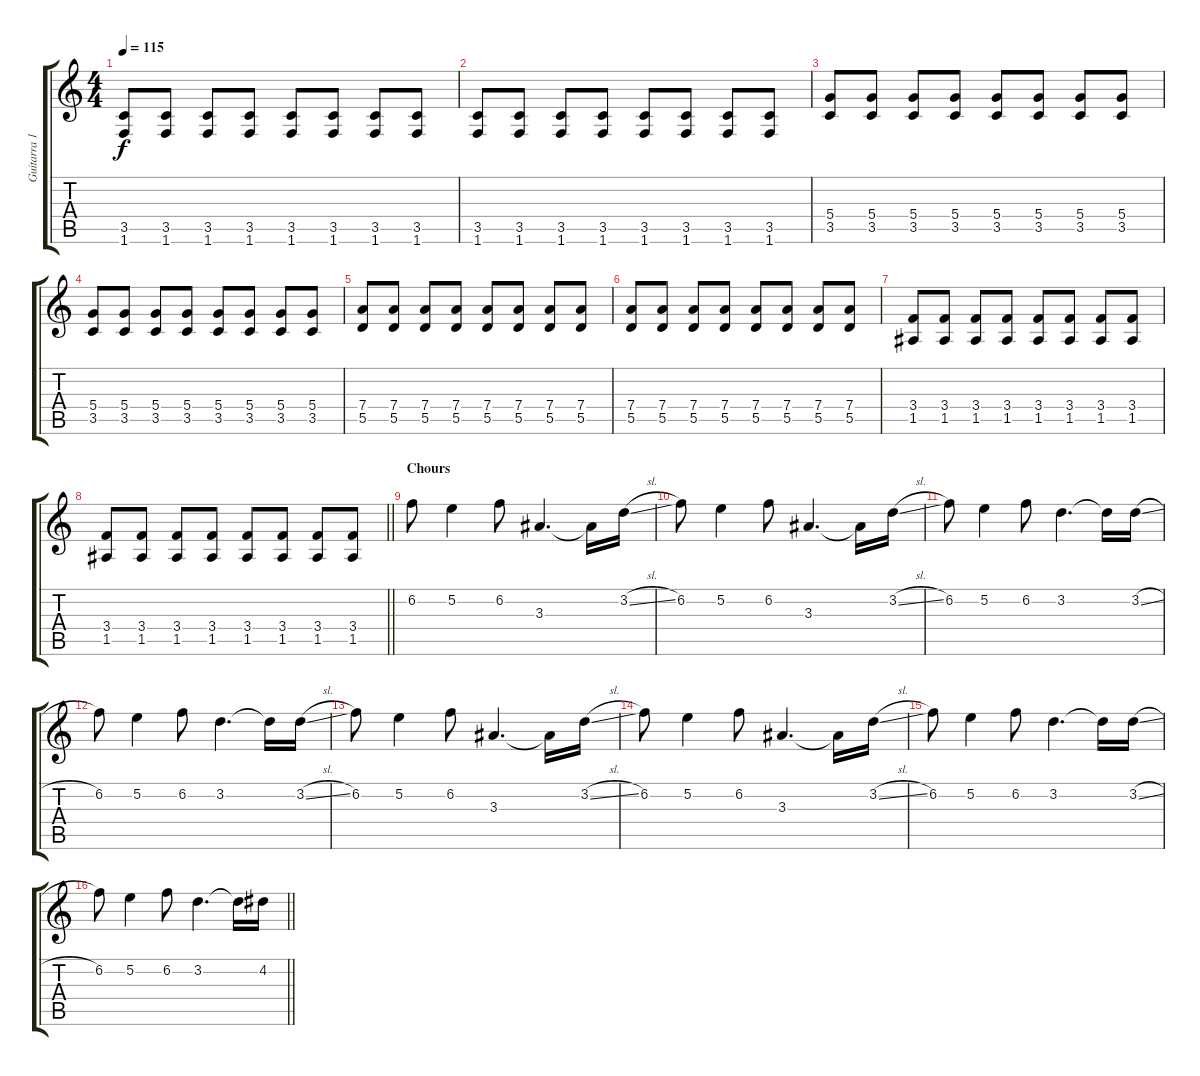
\track ("Guitarra 1" "Guitarra 1") {instrument overdrivenguitar}
\staff {score tabs}
\tuning (E4 B3 G3 D3 A2 E2) {hide}
\ts (4 4)
\tempo 115
\clef g2
\ks c
(3.5 1.6).8{dy f} (3.5 1.6).8 (3.5 1.6).8 (3.5 1.6).8 (3.5 1.6).8 (3.5 1.6).8 (3.5 1.6).8 (3.5 1.6).8 |
(3.5 1.6).8 (3.5 1.6).8 (3.5 1.6).8 (3.5 1.6).8 (3.5 1.6).8 (3.5 1.6).8 (3.5 1.6).8 (3.5 1.6).8 |
(5.4 3.5).8 (5.4 3.5).8 (5.4 3.5).8 (5.4 3.5).8 (5.4 3.5).8 (5.4 3.5).8 (5.4 3.5).8 (5.4 3.5).8 |
(5.4 3.5).8 (5.4 3.5).8 (5.4 3.5).8 (5.4 3.5).8 (5.4 3.5).8 (5.4 3.5).8 (5.4 3.5).8 (5.4 3.5).8 |
(7.4 5.5).8 (7.4 5.5).8 (7.4 5.5).8 (7.4 5.5).8 (7.4 5.5).8 (7.4 5.5).8 (7.4 5.5).8 (7.4 5.5).8 |
(7.4 5.5).8 (7.4 5.5).8 (7.4 5.5).8 (7.4 5.5).8 (7.4 5.5).8 (7.4 5.5).8 (7.4 5.5).8 (7.4 5.5).8 |
(3.4 1.5).8 (3.4 1.5).8 (3.4 1.5).8 (3.4 1.5).8 (3.4 1.5).8 (3.4 1.5).8 (3.4 1.5).8 (3.4 1.5).8 |
\barLineRight lightlight
(3.4 1.5).8 (3.4 1.5).8 (3.4 1.5).8 (3.4 1.5).8 (3.4 1.5).8 (3.4 1.5).8 (3.4 1.5).8 (3.4 1.5).8 |
\section ("" "Chours")
6.2.8 5.2.4 6.2.8 3.3.4{d} 3.3{t}.16 3.2{sl}.16 |
6.2.8 5.2.4 6.2.8 3.3.4{d} 3.3{t}.16 3.2{sl}.16 |
6.2.8 5.2.4 6.2.8 3.2.4{d} 3.2{t}.16 3.2{sl}.16 |
6.2.8 5.2.4 6.2.8 3.2.4{d} 3.2{t}.16 3.2{sl}.16 |
6.2.8 5.2.4 6.2.8 3.3.4{d} 3.3{t}.16 3.2{sl}.16 |
6.2.8 5.2.4 6.2.8 3.3.4{d} 3.3{t}.16 3.2{sl}.16 |
6.2.8 5.2.4 6.2.8 3.2.4{d} 3.2{t}.16 3.2{sl}.16 |
\barLineRight lightlight
6.2.8 5.2.4 6.2.8 3.2.4{d} 3.2{t}.16 4.2{sl}.16
